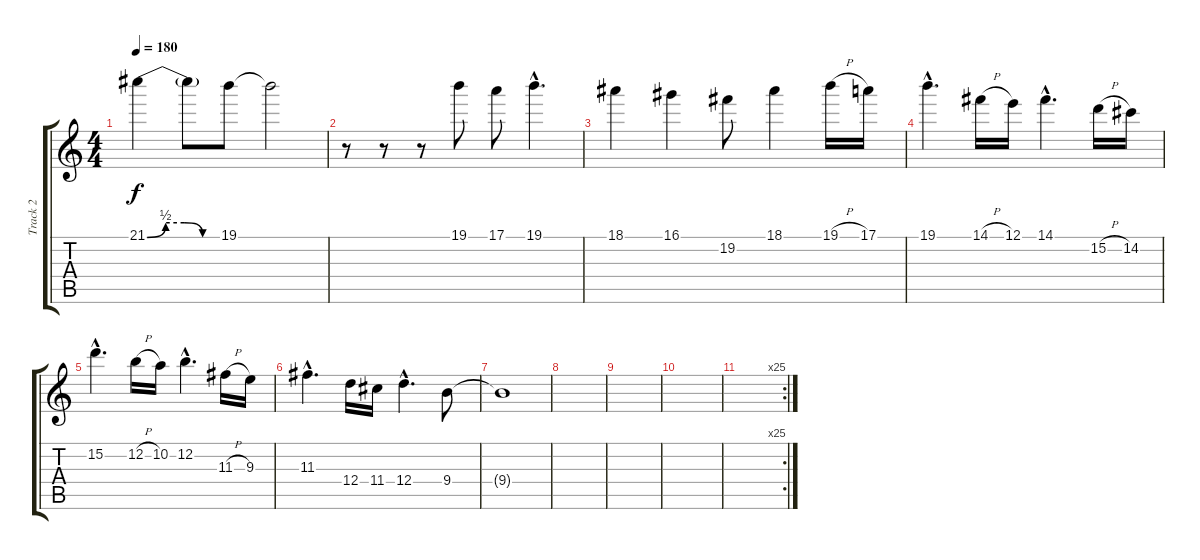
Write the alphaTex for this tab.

\track ("Track 2" "Track 2") {instrument overdrivenguitar}
\staff {score tabs}
\tuning (E4 B3 G3 D3 A2 E2) {hide}
\ts (4 4)
\tempo 180
\clef g2
\ks c
21.1{be (custom 0 0 15 2 30 2 45 0 60 0)}.4{dy f} 21.1{t}.8 19.1.8 19.1{t}.2 |
r.8 r.8 r.8 19.1.8 17.1.8 19.1{hac}.4{d} |
18.1.4 16.1.4 19.2.8 18.1.4 19.1{h}.16 17.1.16 |
19.1{hac}.4{d} 14.1{h}.16 12.1.16 14.1{hac}.4{d} 15.2{h}.16 14.2.16 |
15.2{hac}.4{d} 12.2{h}.16 10.2.16 12.2{hac}.4{d} 11.3{h}.16 9.3.16 |
11.3{hac}.4{d} 12.4.16 11.4.16 12.4{hac}.4{d} 9.4.8 |
9.4{t}.1 |
|
|
|
\rc 25
